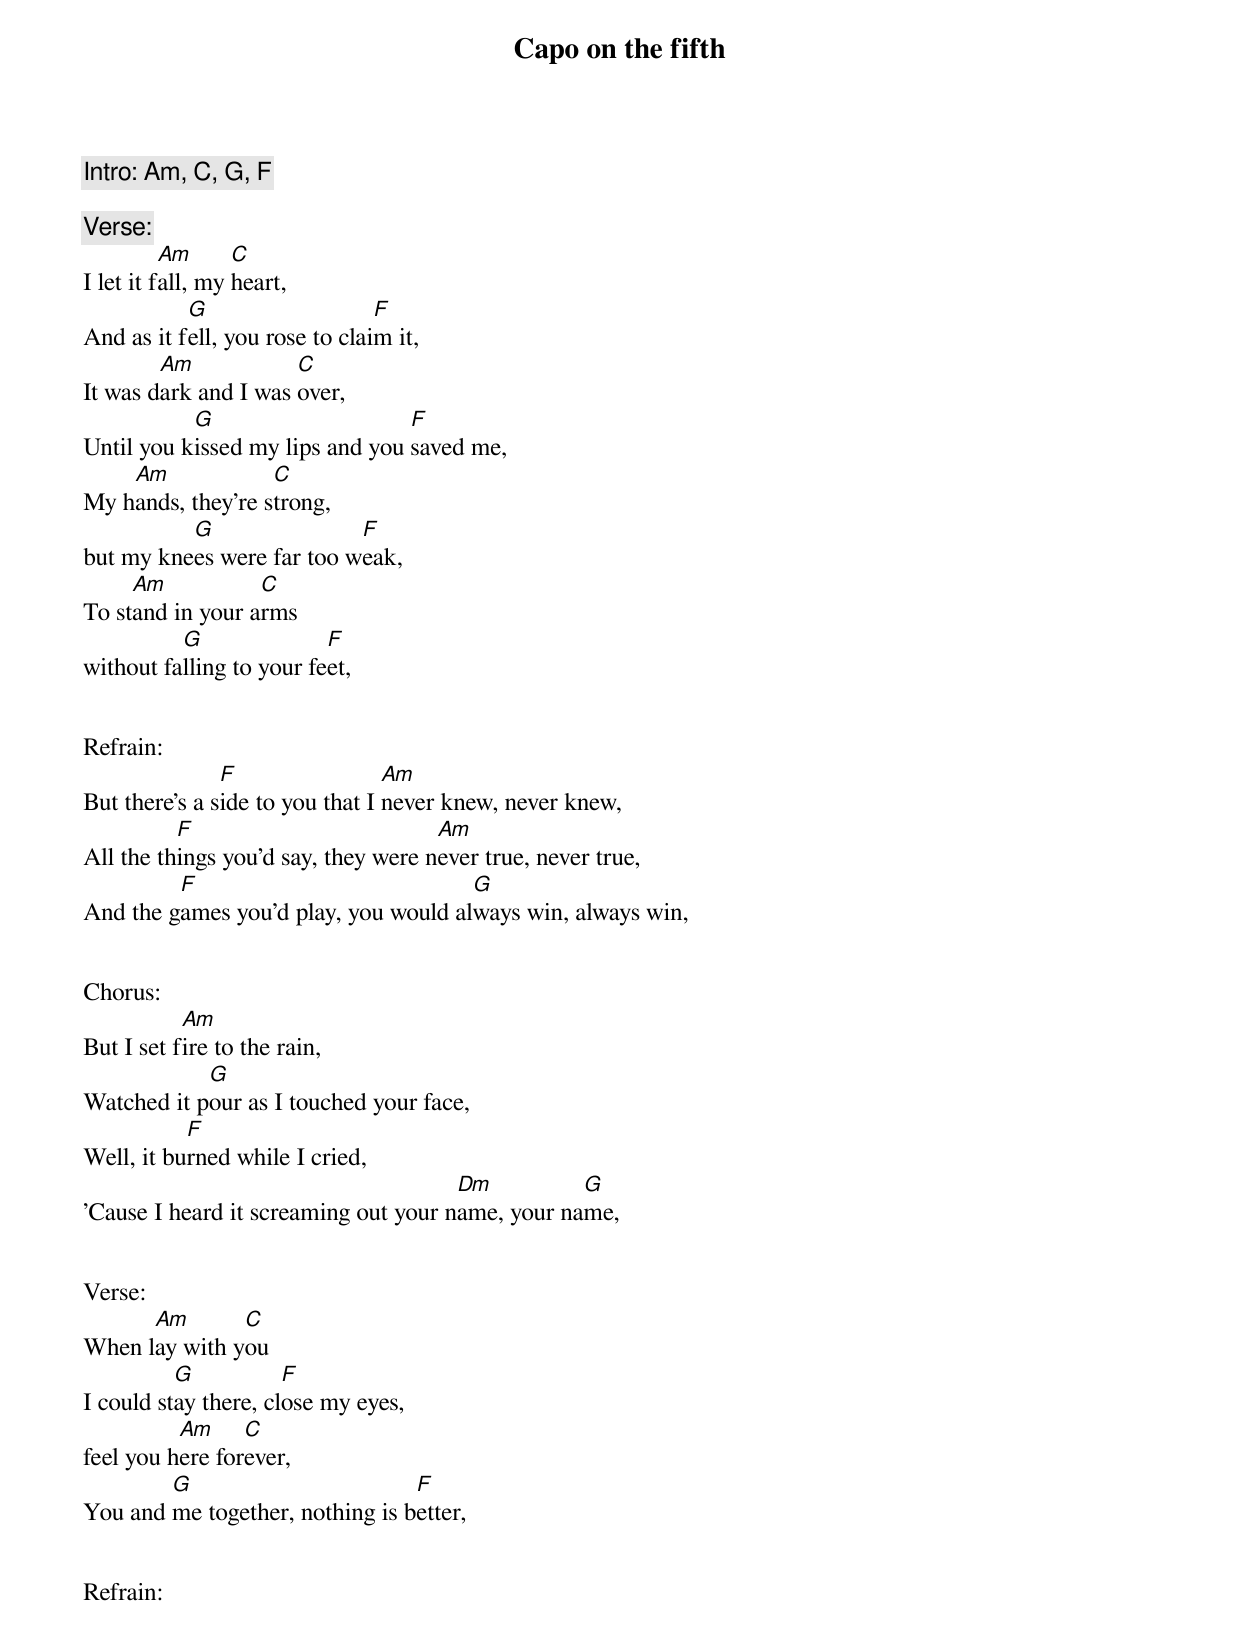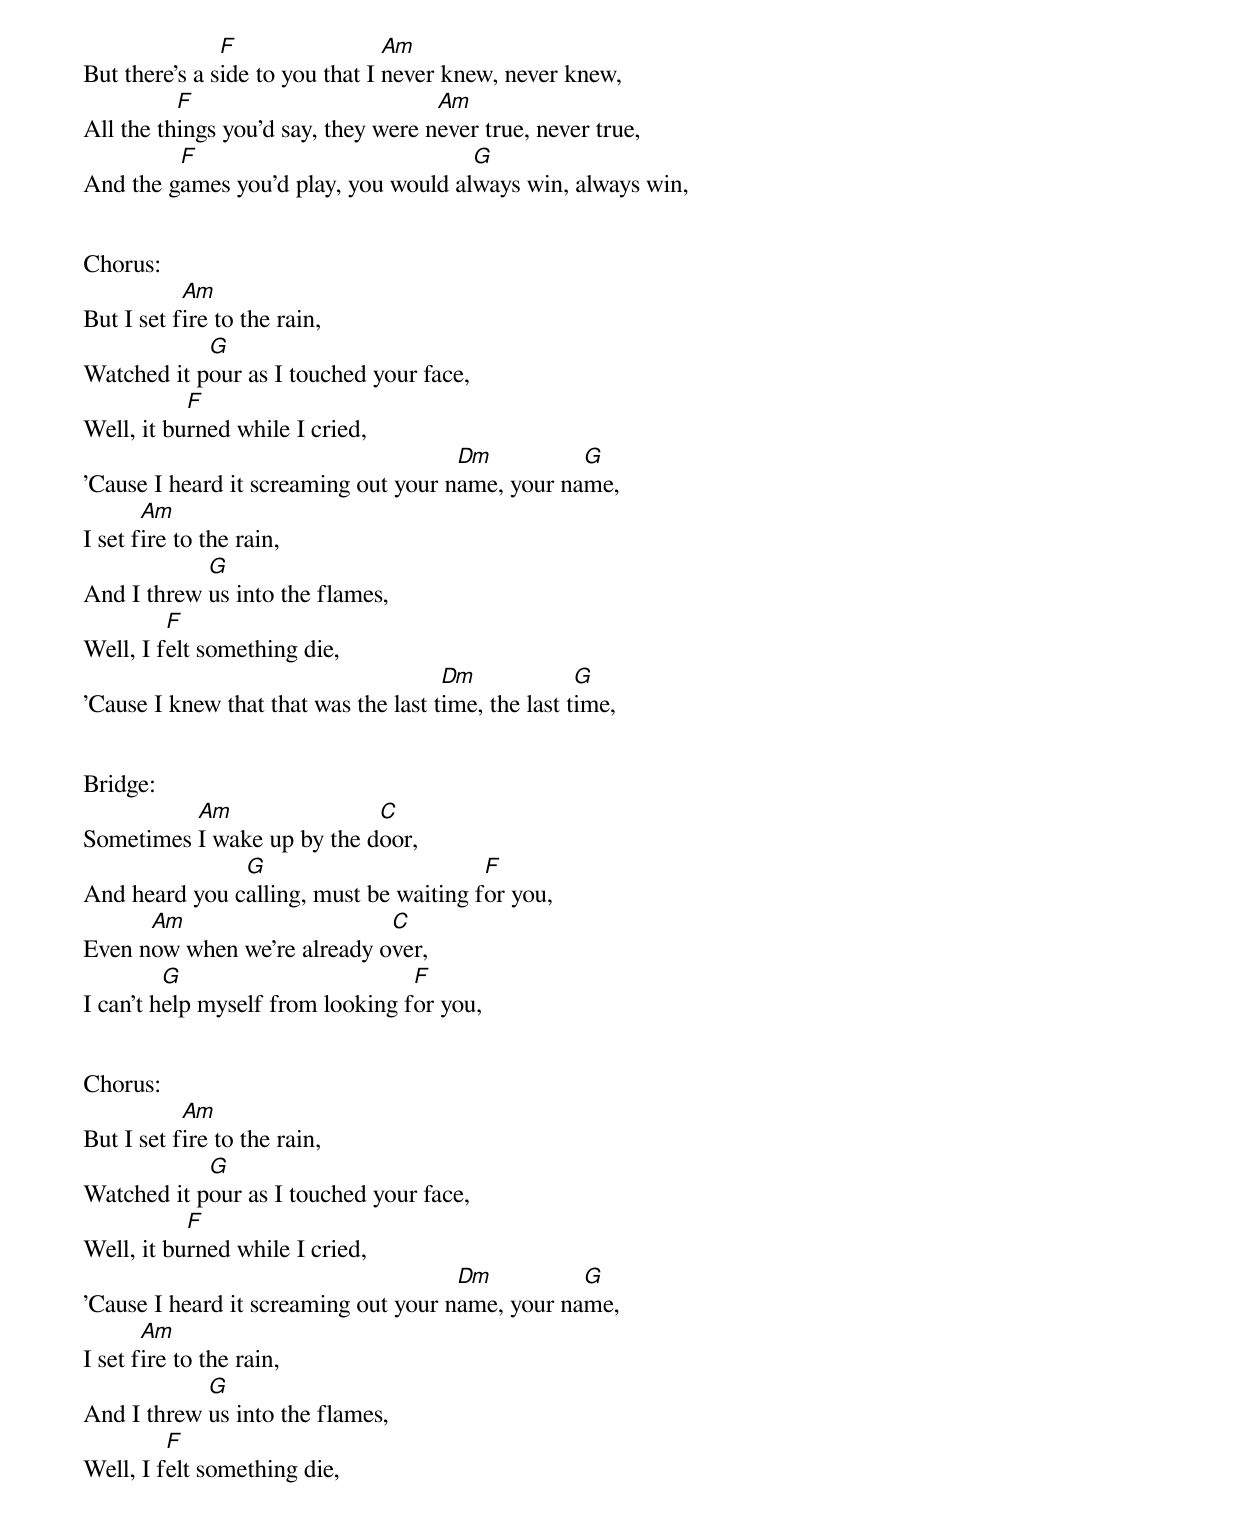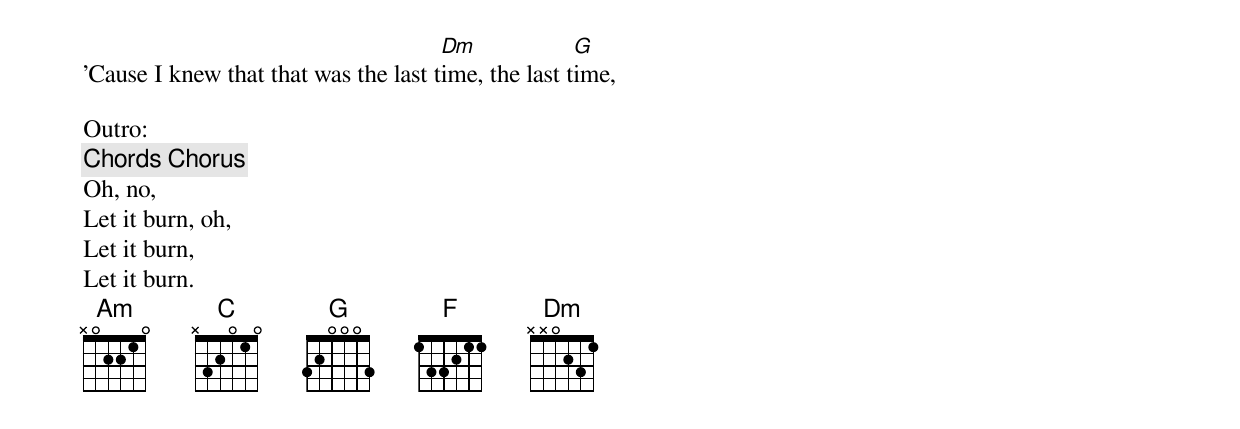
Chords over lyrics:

Capo on the fifth

Intro: Am, C, G, F

Verse:
          Am      C
I let it fall, my heart,
           G                    F
And as it fell, you rose to claim it,
        Am            C
It was dark and I was over,
           G                     F
Until you kissed my lips and you saved me,
    Am             C
My hands, they're strong,
          G                F
but my knees were far too weak,
     Am           C
To stand in your arms
          G               F
without falling to your feet,


Refrain:
               F                 Am
But there's a side to you that I never knew, never knew,
          F                          Am
All the things you'd say, they were never true, never true,
         F                            G
And the games you'd play, you would always win, always win,


Chorus:
           Am
But I set fire to the rain,
            G
Watched it pour as I touched your face,
           F
Well, it burned while I cried,
                                      Dm          G
'Cause I heard it screaming out your name, your name,


Verse:
      Am       C
When lay with you
          G           F
I could stay there, close my eyes,
          Am     C
feel you here forever,
        G                        F
You and me together, nothing is better,


Refrain:
               F                 Am
But there's a side to you that I never knew, never knew,
          F                          Am
All the things you'd say, they were never true, never true,
         F                            G
And the games you'd play, you would always win, always win,


Chorus:
           Am
But I set fire to the rain,
            G
Watched it pour as I touched your face,
           F
Well, it burned while I cried,
                                      Dm          G
'Cause I heard it screaming out your name, your name,
       Am
I set fire to the rain,
            G
And I threw us into the flames,
         F
Well, I felt something die,
                                      Dm             G
'Cause I knew that that was the last time, the last time,


Bridge:
          Am                C
Sometimes I wake up by the door,
               G                        F
And heard you calling, must be waiting for you,
      Am                     C
Even now when we're already over,
         G                        F
I can't help myself from looking for you,


Chorus:
           Am
But I set fire to the rain,
            G
Watched it pour as I touched your face,
           F
Well, it burned while I cried,
                                      Dm          G
'Cause I heard it screaming out your name, your name,
       Am
I set fire to the rain,
            G
And I threw us into the flames,
         F
Well, I felt something die,
                                      Dm             G
'Cause I knew that that was the last time, the last time,

Outro:
[Chords Chorus]
Oh, no,
Let it burn, oh,
Let it burn,
Let it burn.
